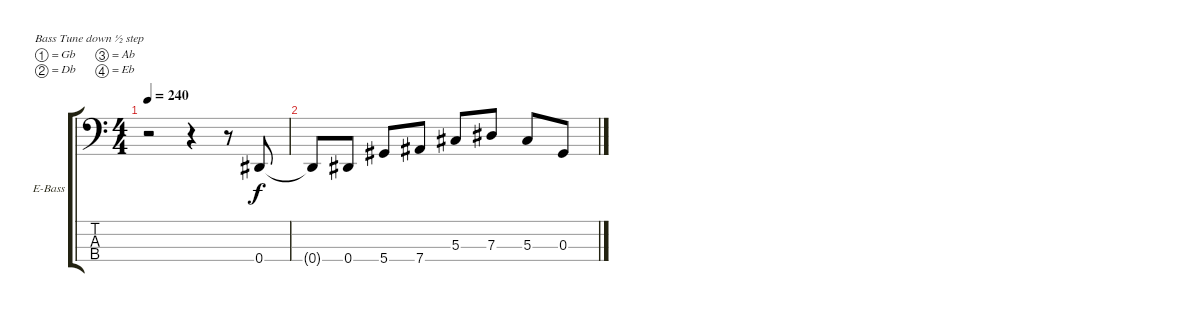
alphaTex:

\defaultSystemsLayout 4
\bracketExtendMode groupsimilarinstruments
\firstSystemTrackNameOrientation horizontal
\otherSystemsTrackNameOrientation horizontal
\track ("Electric Bass" "E-Bass") {instrument electricbassfinger}
\staff {score tabs}
\tuning (Gb2 Db2 Ab1 Eb1)
\ts (4 4)
\tempo 240
\clef f4
\scale
0.451737
\ks c
r.2{dy f instrument electricbassfinger} r.4 r.8 0.4.8 |
\scale
0.285714 0.4{t}.8 0.4.8 5.4.8 7.4.8 5.3.8 7.3.8 5.3.8 0.3.8 |
\scale
0.262548 |
|
|
|
|
|
|
\scale
0.313131 |
\scale
0.313131 |
\scale
0.373737 |
\scale
0.32381
